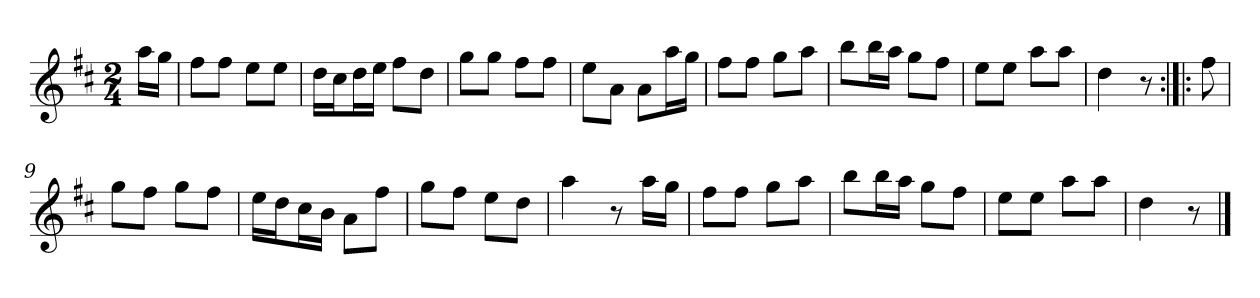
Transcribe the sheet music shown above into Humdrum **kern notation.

**kern
*part1
*staff1
*clefG2
*k[f#c#]
*D:
*M2/4
*MM120
=
16aa\LL
16gg\JJ
=1
8ff#\L
8ff#\J
8ee\L
8ee\J
=2
16dd\LL
16cc#\J
16dd\L
16ee\JJ
8ff#\L
8dd\J
=3
8gg\L
8gg\J
8ff#\L
8ff#\J
=4
8ee\L
8a\J
8a\L
16aa\L
16gg\JJ
=5
8ff#\L
8ff#\J
8gg\L
8aa\J
=6
8bb\L
16bb\L
16aa\JJ
8gg\L
8ff#\J
=7
8ee\L
8ee\J
8aa\L
8aa\J
=8
4dd
8r
=:|!|:
8ff#
=9
8gg\L
8ff#\J
8gg\L
8ff#\J
=10
16ee\LL
16dd\J
16cc#\L
16b\JJ
8a\L
8ff#\J
=11
8gg\L
8ff#\J
8ee\L
8dd\J
=12
4aa
8r
16aa\LL
16gg\JJ
=13
8ff#\L
8ff#\J
8gg\L
8aa\J
=14
8bb\L
16bb\L
16aa\JJ
8gg\L
8ff#\J
=15
8ee\L
8ee\J
8aa\L
8aa\J
=16
4dd
8r
==
*-
